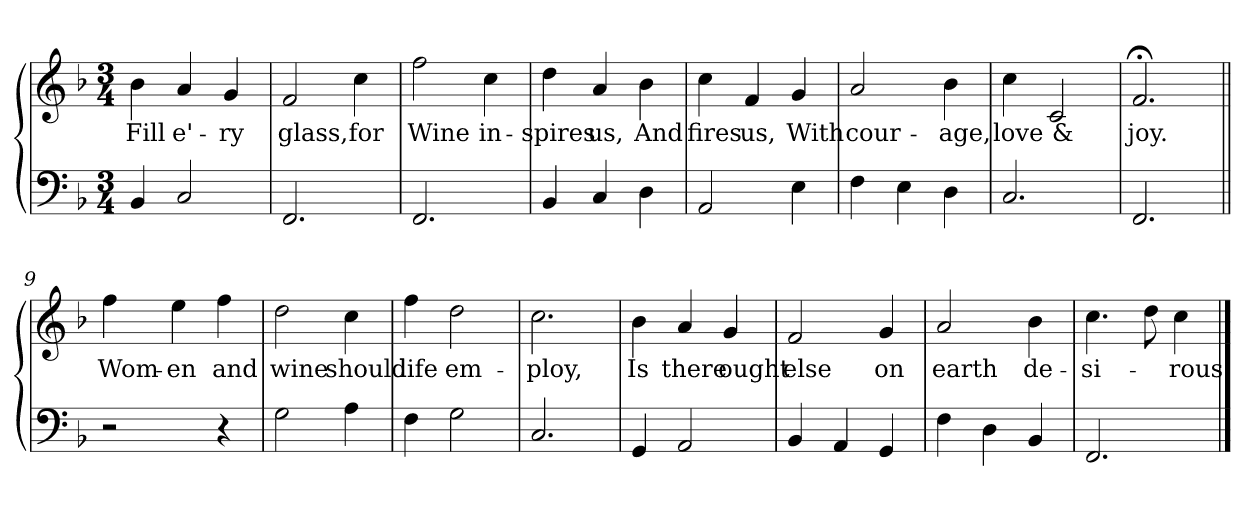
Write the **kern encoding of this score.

**kern	**kern	**text
*part2	*part1	*part1
*staff2	*staff1	*staff1
*clefF4	*clefG2	*
*k[b-]	*k[b-]	*
*F:	*F:	*
*M3/4	*M3/4	*
=1	=1	=1
4BB-/	4b-\	Fill
2C/	4a/	e'-
.	4g/	-ry
=2	=2	=2
2.FF/	2f/	glass,
.	4cc\	for
=3	=3	=3
2.FF/	2ff\	Wine
.	4cc\	in-
=4	=4	=4
4BB-/	4dd\	-spires
4C/	4a/	us,
4D\	4b-\	And
=5	=5	=5
2AA/	4cc\	fires
.	4f/	us,
4E\	4g/	With
=6	=6	=6
4F\	2a/	cour-
4E\	.	.
4D\	4b-\	-age,
=7	=7	=7
2.C/	4cc\	love
.	2c/	&
=8	=8	=8
2.FF/	2.f;</	joy.
!!LO:LB:g=z
=9||	=9||	=9||
2r	4ff\	Wom-
.	4ee\	-en
4r	4ff\	and
=10	=10	=10
2G\	2dd\	wine
4A\	4cc\	should
=11	=11	=11
4F\	4ff\	life
2G\	2dd\	em-
=12	=12	=12
2.C/	2.cc\	-ploy,
=13	=13	=13
4GG/	4b-\	Is
2AA/	4a/	there
.	4g/	ought
=14	=14	=14
4BB-/	2f/	else
4AA/	.	.
4GG/	4g/	on
=15	=15	=15
4F\	2a/	earth
4D\	.	.
4BB-/	4b-\	de-
=16	=16	=16
2.FF/	4.cc\	-si-
.	8dd\	.
.	4cc\	-rous
==	==	==
*-	*-	*-
